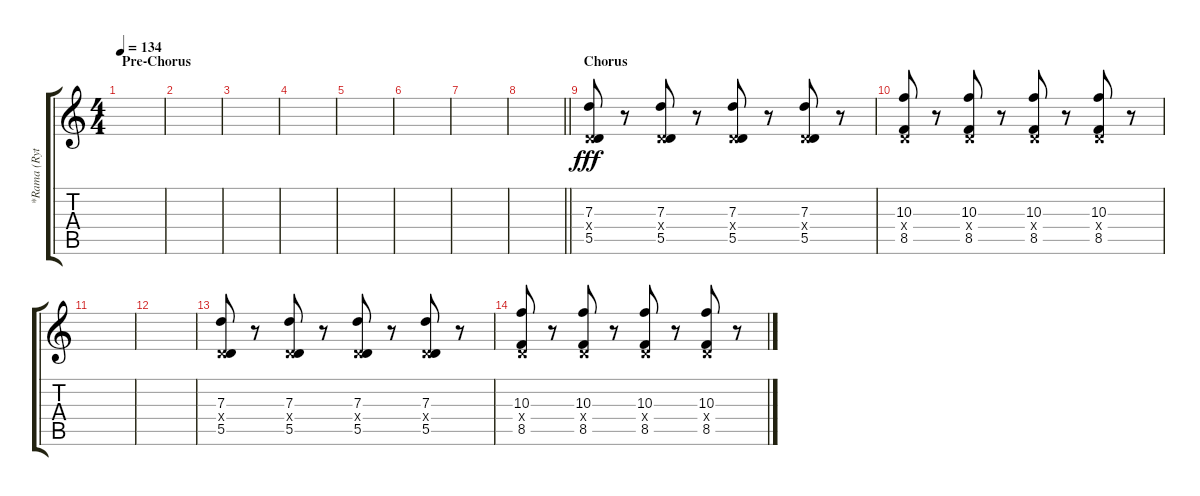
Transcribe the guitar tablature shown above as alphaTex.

\track ("*Rama (Rythm Guitar)" "*Rama (Ryt") {instrument distortionguitar}
\staff {score tabs}
\tuning (E4 B3 G3 D3 A2 E2) {hide}
\ts (4 4)
\section ("" "Pre-Chorus")
\tempo 134
\clef g2
\ks c
|
|
|
|
|
|
|
\barLineRight lightlight
|
\section ("" "Chorus")
(7.3 0.4{x} 5.5).8{dy fff volume 14} r.8 (7.3 0.4{x} 5.5).8 r.8 (7.3 0.4{x} 5.5).8 r.8 (7.3 0.4{x} 5.5).8 r.8 |
(10.3 0.4{x} 8.5).8 r.8 (10.3 0.4{x} 8.5).8 r.8 (10.3 0.4{x} 8.5).8 r.8 (10.3 0.4{x} 8.5).8 r.8 |
|
|
(7.3 0.4{x} 5.5).8 r.8 (7.3 0.4{x} 5.5).8 r.8 (7.3 0.4{x} 5.5).8 r.8 (7.3 0.4{x} 5.5).8 r.8 |
(10.3 0.4{x} 8.5).8 r.8 (10.3 0.4{x} 8.5).8 r.8 (10.3 0.4{x} 8.5).8 r.8 (10.3 0.4{x} 8.5).8 r.8
